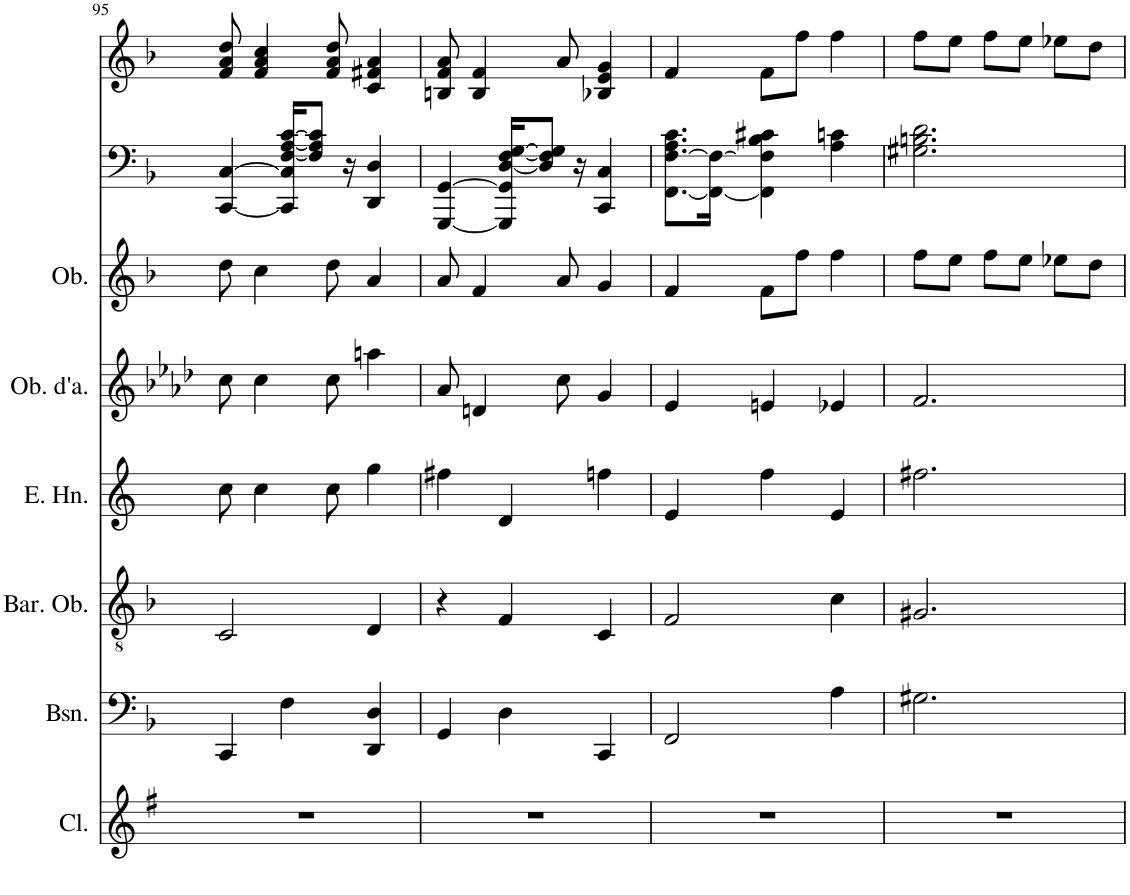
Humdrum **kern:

**kern	**kern	**kern	**kern	**kern	**kern	**kern	**kern
*part8	*part7	*part6	*part5	*part4	*part3	*part2	*part1
*staff8	*staff7	*staff6	*staff5	*staff4	*staff3	*staff2	*staff1
*I"Clarinet	*I"Bassoon	*I"Baritone Oboe	*I"English Horn	*I"Oboe d'amore	*I"Oboe	*I"LH-1	*I"RH-1
*I'Cl.	*I'Bsn.	*I'Bar. Ob.	*I'E. Hn.	*I'Ob. d'a.	*I'Ob.	*	*
!!LO:PB:g=z
*clefG2	*clefF4	*clefGv2	*clefG2	*clefG2	*clefG2	*clefF4	*clefG2
*Trd1c2	*	*	*Trd4c7	*Trd2c3	*	*	*
*k[f#]	*k[b-]	*k[b-]	*k[]	*k[b-e-a-d-]	*k[b-]	*k[b-]	*k[b-]
*M3/4	*M3/4	*M3/4	*M3/4	*M3/4	*M3/4	*M3/4	*M3/4
=95	=95	=95	=95	=95	=95	=95	=95
2.r	4CC/	2C/	8cc\	8cc\	8dd\	[4CC/ [4C/	8f/ 8a/ 8dd/
.	.	.	4cc\	4cc\	4cc\	.	4f/ 4a/ 4cc/
.	4F\	.	.	.	.	16CC/] 16C/] [16F/ [16A/ [16c/KL	.
.	.	.	.	.	.	8F/] 8A/] 8c/]J	.
.	.	.	8cc\	8cc\	8dd\	.	8f/ 8a/ 8dd/
.	.	.	.	.	.	16r	.
.	4DD/ 4D/	4D/	4gg\	4aan\	4a/	4DD/ 4D/	4c/ 4f#X/ 4a/
=96	=96	=96	=96	=96	=96	=96	=96
2.r	4GG/	4r	4ff#X\	8aa-/	8a/	[4GGG/ [4GG/	8Bn/ 8f/ 8a/
.	.	.	.	4dn/	4f/	.	4B/ 4f/
.	4D\	4F/	4d/	.	.	16GGG/] 16GG/] [16D/ [16F/ [16G/KL	.
.	.	.	.	.	.	8D/] 8F/] 8G/]J	.
.	.	.	.	8cc\	8a/	.	8a/
.	.	.	.	.	.	16r	.
.	4CC/	4C/	4ffn\	4g/	4g/	4CC/ 4C/	4B-X/ 4e/ 4g/
=97	=97	=97	=97	=97	=97	=97	=97
2.r	2FF/	2F/	4e/	4e-/	4f/	[8.FF\ [8.F\ 8.A\ 8.c\L	4f/
.	.	.	.	.	.	16FF\_ 16F\_Jk	.
.	.	.	4ff\	4en/	8f\L	4FF\] 4F\] 4B-\ 4c#X\	8f\L
.	.	.	.	.	8ff\J	.	8ff\J
.	4A\	4c\	4e/	4e-X/	4ff\	4A\ 4cn\	4ff\
=98	=98	=98	=98	=98	=98	=98	=98
2.r	2.G#X\	2.G#X/	2.ff#X\	2.f/	8ff\L	2.G#X\ 2.Bn\ 2.d\	8ff\L
.	.	.	.	.	8ee\J	.	8ee\J
.	.	.	.	.	8ff\L	.	8ff\L
.	.	.	.	.	8ee\J	.	8ee\J
.	.	.	.	.	8ee-X\L	.	8ee-X\L
.	.	.	.	.	8dd\J	.	8dd\J
=	=	=	=	=	=	=	=
*-	*-	*-	*-	*-	*-	*-	*-
